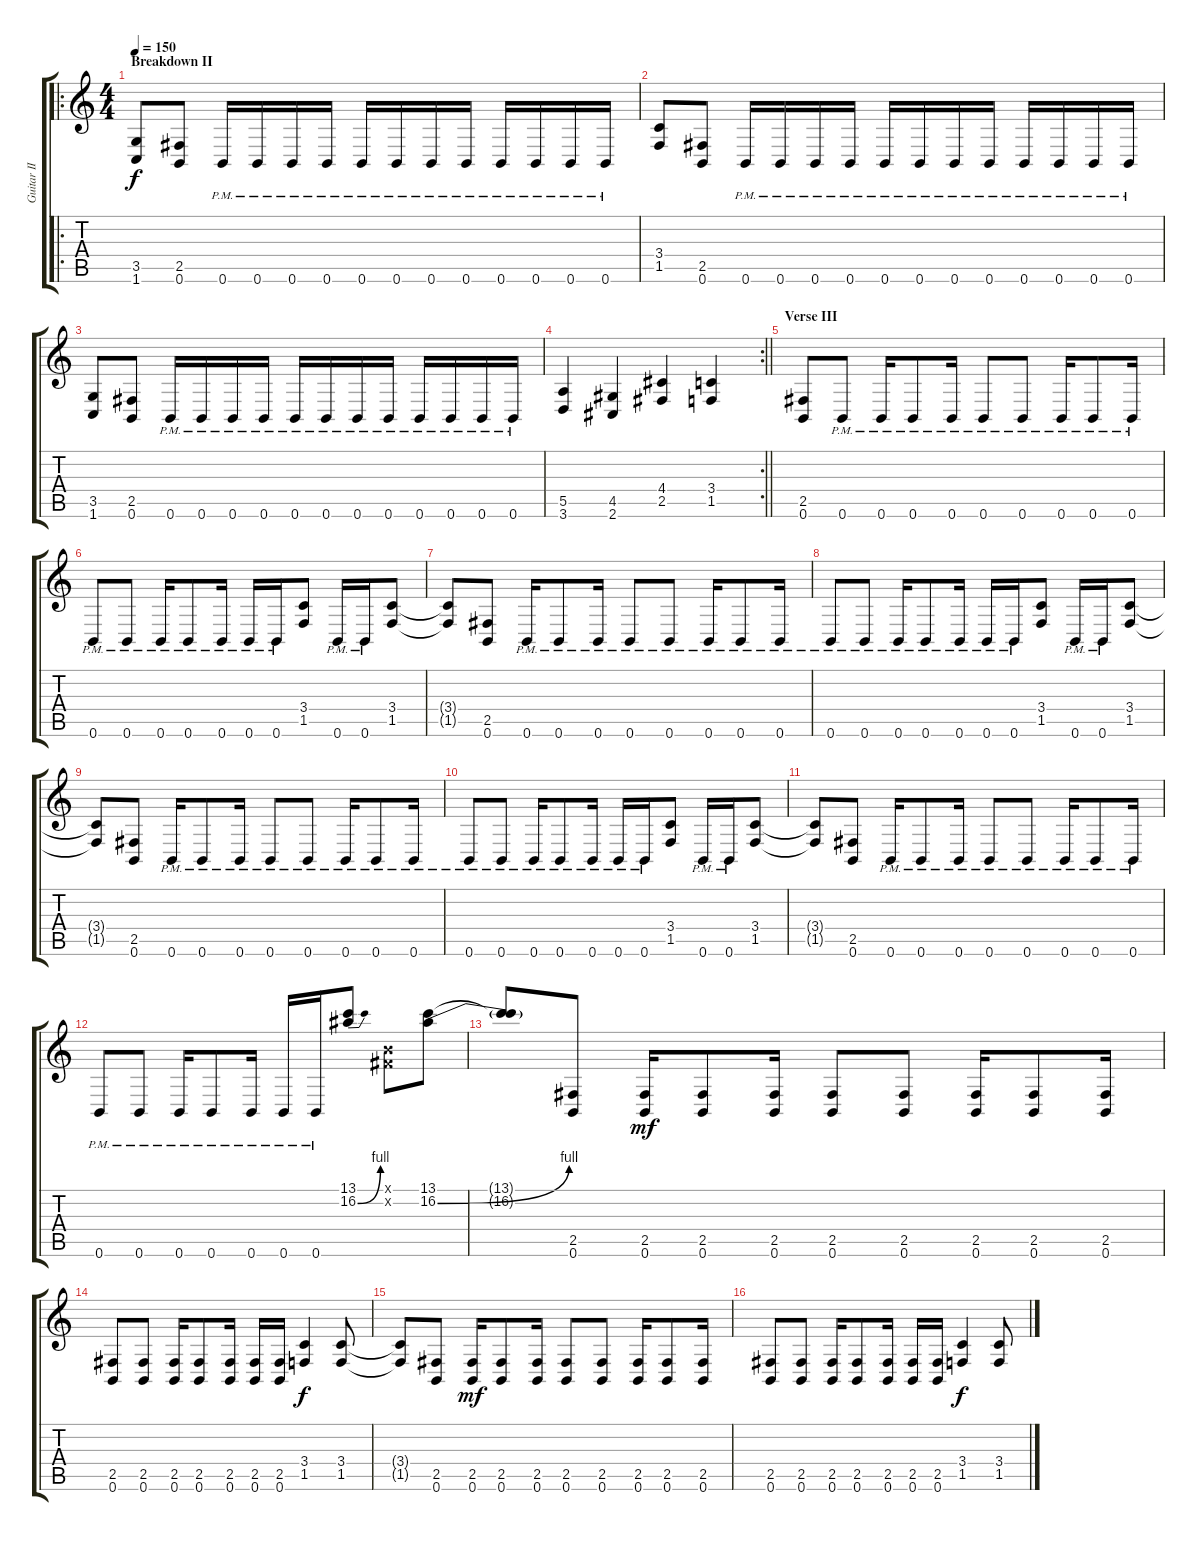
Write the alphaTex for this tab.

\track ("Guitar II" "Guitar II") {instrument distortionguitar}
\staff {score tabs}
\tuning (B3 Gb3 D3 A2 E2 B1) {hide}
\ro
\ts (4 4)
\section ("" "Breakdown II")
\tempo 150
\clef g2
\ks c
(3.5 1.6).8{dy f} (2.5 0.6).8 0.6{pm}.16 0.6{pm}.16 0.6{pm}.16 0.6{pm}.16 0.6{pm}.16 0.6{pm}.16 0.6{pm}.16 0.6{pm}.16 0.6{pm}.16 0.6{pm}.16 0.6{pm}.16 0.6{pm}.16 |
(3.4 1.5).8 (2.5 0.6).8 0.6{pm}.16 0.6{pm}.16 0.6{pm}.16 0.6{pm}.16 0.6{pm}.16 0.6{pm}.16 0.6{pm}.16 0.6{pm}.16 0.6{pm}.16 0.6{pm}.16 0.6{pm}.16 0.6{pm}.16 |
(3.5 1.6).8 (2.5 0.6).8 0.6{pm}.16 0.6{pm}.16 0.6{pm}.16 0.6{pm}.16 0.6{pm}.16 0.6{pm}.16 0.6{pm}.16 0.6{pm}.16 0.6{pm}.16 0.6{pm}.16 0.6{pm}.16 0.6{pm}.16 |
\rc 2
\barLineRight lightlight
(5.5 3.6).4 (4.5 2.6).4 (4.4 2.5).4 (3.4 1.5).4 |
\section ("" "Verse III")
(2.5 0.6).8 0.6{pm}.8 0.6{pm}.16 0.6{pm}.8 0.6{pm}.16 0.6{pm}.8 0.6{pm}.8 0.6{pm}.16 0.6{pm}.8 0.6{pm}.16 |
0.6{pm}.8 0.6{pm}.8 0.6{pm}.16 0.6{pm}.8 0.6{pm}.16 0.6{pm}.16 0.6{pm}.16 (3.4 1.5).8 0.6{pm}.16 0.6{pm}.16 (3.4 1.5).8 |
(3.4{t} 1.5{t}).8 (2.5 0.6).8 0.6{pm}.16 0.6{pm}.8 0.6{pm}.16 0.6{pm}.8 0.6{pm}.8 0.6{pm}.16 0.6{pm}.8 0.6{pm}.16 |
0.6{pm}.8 0.6{pm}.8 0.6{pm}.16 0.6{pm}.8 0.6{pm}.16 0.6{pm}.16 0.6{pm}.16 (3.4 1.5).8 0.6{pm}.16 0.6{pm}.16 (3.4 1.5).8 |
(3.4{t} 1.5{t}).8 (2.5 0.6).8 0.6{pm}.16 0.6{pm}.8 0.6{pm}.16 0.6{pm}.8 0.6{pm}.8 0.6{pm}.16 0.6{pm}.8 0.6{pm}.16 |
0.6{pm}.8 0.6{pm}.8 0.6{pm}.16 0.6{pm}.8 0.6{pm}.16 0.6{pm}.16 0.6{pm}.16 (3.4 1.5).8 0.6{pm}.16 0.6{pm}.16 (3.4 1.5).8 |
(3.4{t} 1.5{t}).8 (2.5 0.6).8 0.6{pm}.16 0.6{pm}.8 0.6{pm}.16 0.6{pm}.8 0.6{pm}.8 0.6{pm}.16 0.6{pm}.8 0.6{pm}.16 |
0.6{pm}.8 0.6{pm}.8 0.6{pm}.16 0.6{pm}.8 0.6{pm}.16 0.6{pm}.16 0.6{pm}.16 (13.1 16.2{be (bend 0 0 60 4)}).8 (0.1{x} 0.2{x}).8 (13.1 16.2{be (bend 0 0 60 4)}).8 |
(13.1{t} 16.2{t}).8 (2.5 0.6).8 (2.5 0.6).16{dy mf} (2.5 0.6).8 (2.5 0.6).16 (2.5 0.6).8 (2.5 0.6).8 (2.5 0.6).16 (2.5 0.6).8 (2.5 0.6).16 |
(2.5 0.6).8 (2.5 0.6).8 (2.5 0.6).16 (2.5 0.6).8 (2.5 0.6).16 (2.5 0.6).16 (2.5 0.6).16 (3.4 1.5).4{dy f} (3.4 1.5).8 |
(3.4{t} 1.5{t}).8 (2.5 0.6).8 (2.5 0.6).16{dy mf} (2.5 0.6).8 (2.5 0.6).16 (2.5 0.6).8 (2.5 0.6).8 (2.5 0.6).16 (2.5 0.6).8 (2.5 0.6).16 |
(2.5 0.6).8 (2.5 0.6).8 (2.5 0.6).16 (2.5 0.6).8 (2.5 0.6).16 (2.5 0.6).16 (2.5 0.6).16 (3.4 1.5).4{dy f} (3.4 1.5).8
